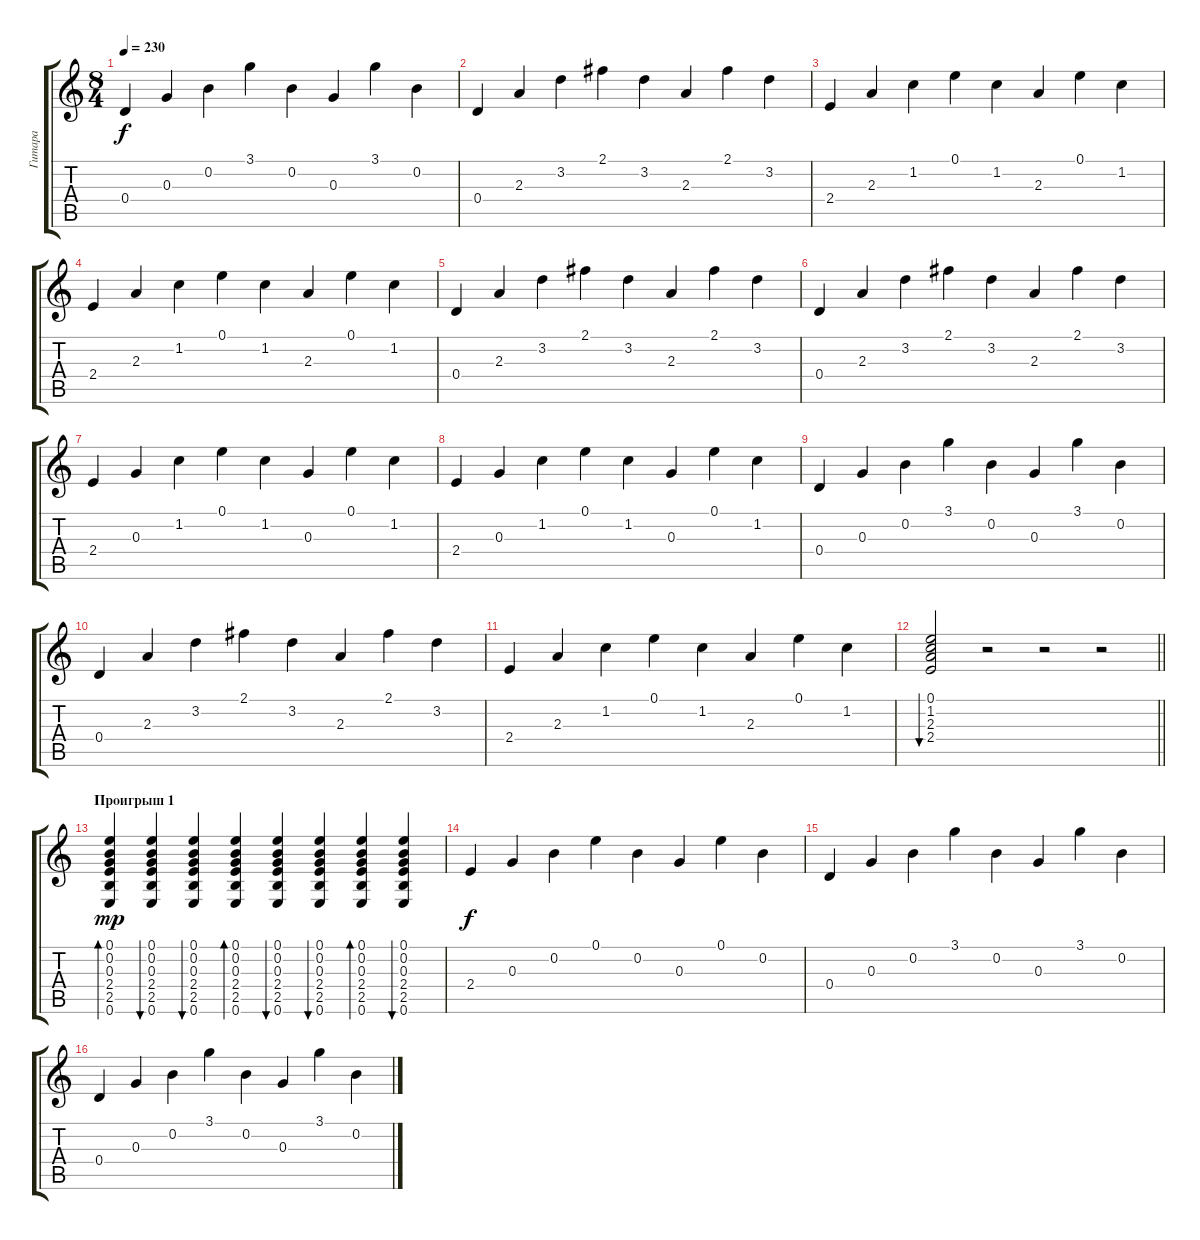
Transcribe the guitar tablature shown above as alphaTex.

\track ("Гитара" "Гитара") {instrument acousticguitarnylon}
\staff {score tabs}
\tuning (E4 B3 G3 D3 A2 E2) {hide}
\ts (8 4)
\tempo 230
\clef g2
\ks c
0.4.4{dy f} 0.3.4 0.2.4 3.1.4 0.2.4 0.3.4 3.1.4 0.2.4 |
0.4.4 2.3.4 3.2.4 2.1.4 3.2.4 2.3.4 2.1.4 3.2.4 |
2.4.4 2.3.4 1.2.4 0.1.4 1.2.4 2.3.4 0.1.4 1.2.4 |
2.4.4 2.3.4 1.2.4 0.1.4 1.2.4 2.3.4 0.1.4 1.2.4 |
0.4.4 2.3.4 3.2.4 2.1.4 3.2.4 2.3.4 2.1.4 3.2.4 |
0.4.4 2.3.4 3.2.4 2.1.4 3.2.4 2.3.4 2.1.4 3.2.4 |
2.4.4 0.3.4 1.2.4 0.1.4 1.2.4 0.3.4 0.1.4 1.2.4 |
2.4.4 0.3.4 1.2.4 0.1.4 1.2.4 0.3.4 0.1.4 1.2.4 |
0.4.4 0.3.4 0.2.4 3.1.4 0.2.4 0.3.4 3.1.4 0.2.4 |
0.4.4 2.3.4 3.2.4 2.1.4 3.2.4 2.3.4 2.1.4 3.2.4 |
2.4.4 2.3.4 1.2.4 0.1.4 1.2.4 2.3.4 0.1.4 1.2.4 |
\barLineRight lightlight
(0.1 1.2 2.3 2.4).2{bu 240} r.2 r.2 r.2 |
\section ("" "Проигрыш 1")
(0.1 0.2 0.3 2.4 2.5 0.6).4{bd 120 dy mp} (0.1 0.2 0.3 2.4 2.5 0.6).4{bu 120} (0.1 0.2 0.3 2.4 2.5 0.6).4{bu 120} (0.1 0.2 0.3 2.4 2.5 0.6).4{bd 120} (0.1 0.2 0.3 2.4 2.5 0.6).4{bu 120} (0.1 0.2 0.3 2.4 2.5 0.6).4{bu 120} (0.1 0.2 0.3 2.4 2.5 0.6).4{bd 120} (0.1 0.2 0.3 2.4 2.5 0.6).4{bu 120} |
2.4.4{dy f} 0.3.4 0.2.4 0.1.4 0.2.4 0.3.4 0.1.4 0.2.4 |
0.4.4 0.3.4 0.2.4 3.1.4 0.2.4 0.3.4 3.1.4 0.2.4 |
0.4.4 0.3.4 0.2.4 3.1.4 0.2.4 0.3.4 3.1.4 0.2.4
